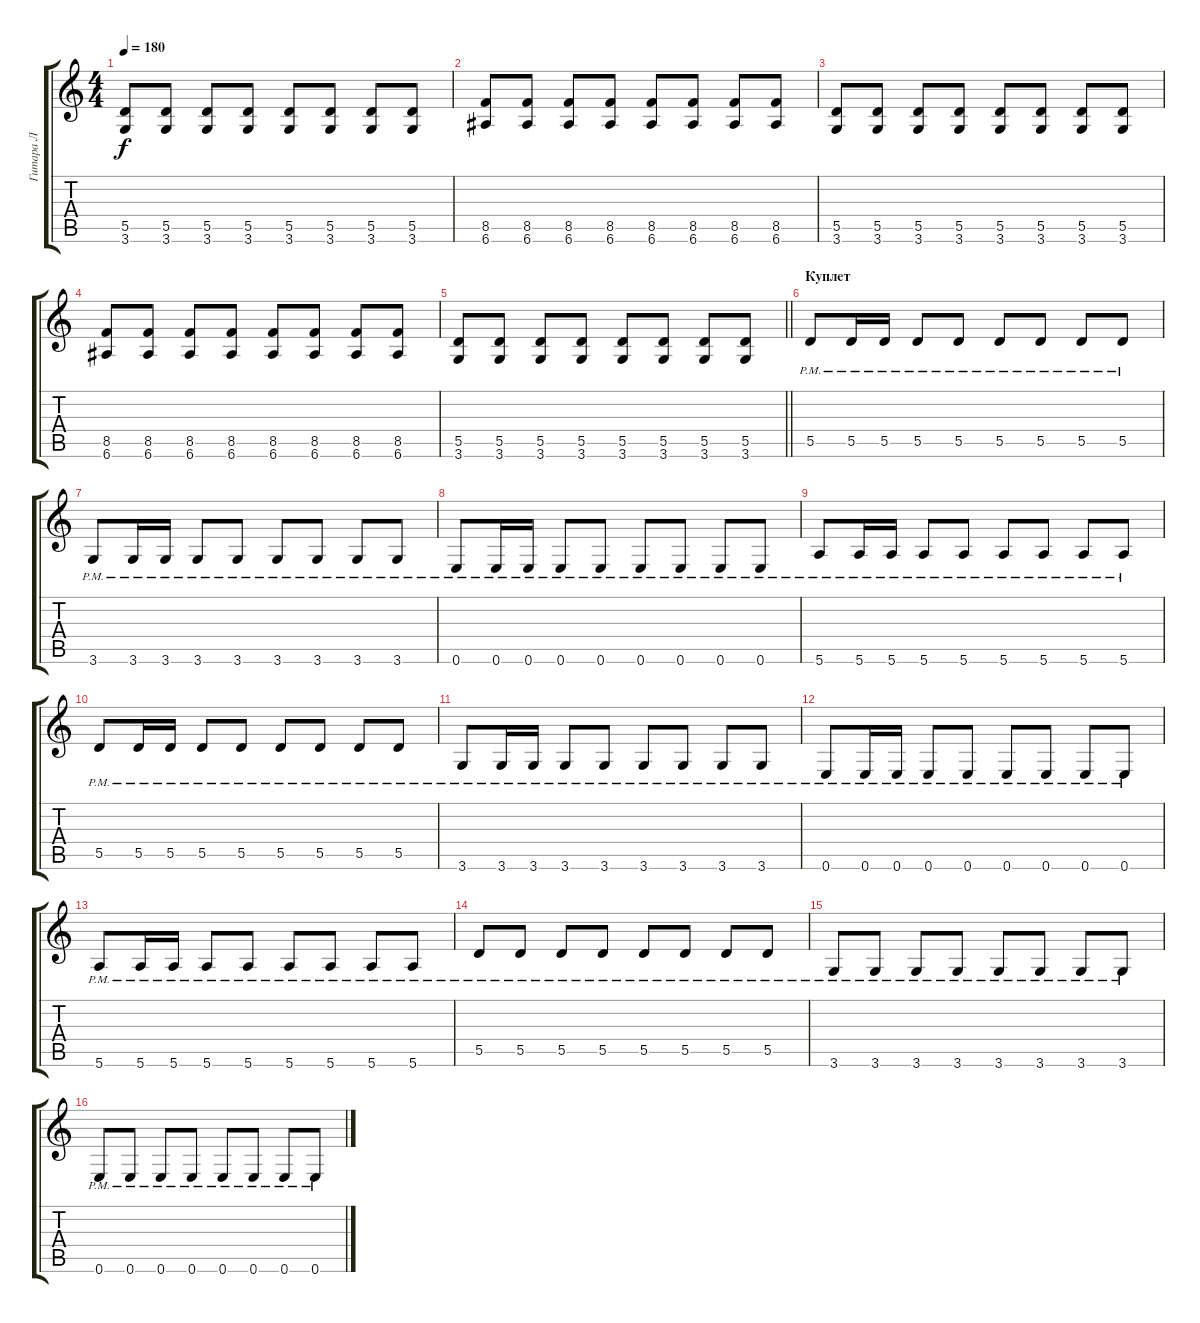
\track ("Гитара Л" "Гитара Л") {instrument distortionguitar}
\staff {score tabs}
\tuning (E4 B3 G3 D3 A2 E2) {hide}
\ts (4 4)
\tempo 180
\clef g2
\ks c
(5.5 3.6).8{dy f} (5.5 3.6).8 (5.5 3.6).8 (5.5 3.6).8 (5.5 3.6).8 (5.5 3.6).8 (5.5 3.6).8 (5.5 3.6).8 |
(8.5 6.6).8 (8.5 6.6).8 (8.5 6.6).8 (8.5 6.6).8 (8.5 6.6).8 (8.5 6.6).8 (8.5 6.6).8 (8.5 6.6).8 |
(5.5 3.6).8 (5.5 3.6).8 (5.5 3.6).8 (5.5 3.6).8 (5.5 3.6).8 (5.5 3.6).8 (5.5 3.6).8 (5.5 3.6).8 |
(8.5 6.6).8 (8.5 6.6).8 (8.5 6.6).8 (8.5 6.6).8 (8.5 6.6).8 (8.5 6.6).8 (8.5 6.6).8 (8.5 6.6).8 |
\barLineRight lightlight
(5.5 3.6).8 (5.5 3.6).8 (5.5 3.6).8 (5.5 3.6).8 (5.5 3.6).8 (5.5 3.6).8 (5.5 3.6).8 (5.5 3.6).8 |
\section ("" "Куплет")
5.5{pm}.8 5.5{pm}.16 5.5{pm}.16 5.5{pm}.8 5.5{pm}.8 5.5{pm}.8 5.5{pm}.8 5.5{pm}.8 5.5{pm}.8 |
3.6{pm}.8 3.6{pm}.16 3.6{pm}.16 3.6{pm}.8 3.6{pm}.8 3.6{pm}.8 3.6{pm}.8 3.6{pm}.8 3.6{pm}.8 |
0.6{pm}.8 0.6{pm}.16 0.6{pm}.16 0.6{pm}.8 0.6{pm}.8 0.6{pm}.8 0.6{pm}.8 0.6{pm}.8 0.6{pm}.8 |
5.6{pm}.8 5.6{pm}.16 5.6{pm}.16 5.6{pm}.8 5.6{pm}.8 5.6{pm}.8 5.6{pm}.8 5.6{pm}.8 5.6{pm}.8 |
5.5{pm}.8 5.5{pm}.16 5.5{pm}.16 5.5{pm}.8 5.5{pm}.8 5.5{pm}.8 5.5{pm}.8 5.5{pm}.8 5.5{pm}.8 |
3.6{pm}.8 3.6{pm}.16 3.6{pm}.16 3.6{pm}.8 3.6{pm}.8 3.6{pm}.8 3.6{pm}.8 3.6{pm}.8 3.6{pm}.8 |
0.6{pm}.8 0.6{pm}.16 0.6{pm}.16 0.6{pm}.8 0.6{pm}.8 0.6{pm}.8 0.6{pm}.8 0.6{pm}.8 0.6{pm}.8 |
5.6{pm}.8 5.6{pm}.16 5.6{pm}.16 5.6{pm}.8 5.6{pm}.8 5.6{pm}.8 5.6{pm}.8 5.6{pm}.8 5.6{pm}.8 |
5.5{pm}.8 5.5{pm}.8 5.5{pm}.8 5.5{pm}.8 5.5{pm}.8 5.5{pm}.8 5.5{pm}.8 5.5{pm}.8 |
3.6{pm}.8 3.6{pm}.8 3.6{pm}.8 3.6{pm}.8 3.6{pm}.8 3.6{pm}.8 3.6{pm}.8 3.6{pm}.8 |
0.6{pm}.8 0.6{pm}.8 0.6{pm}.8 0.6{pm}.8 0.6{pm}.8 0.6{pm}.8 0.6{pm}.8 0.6{pm}.8
